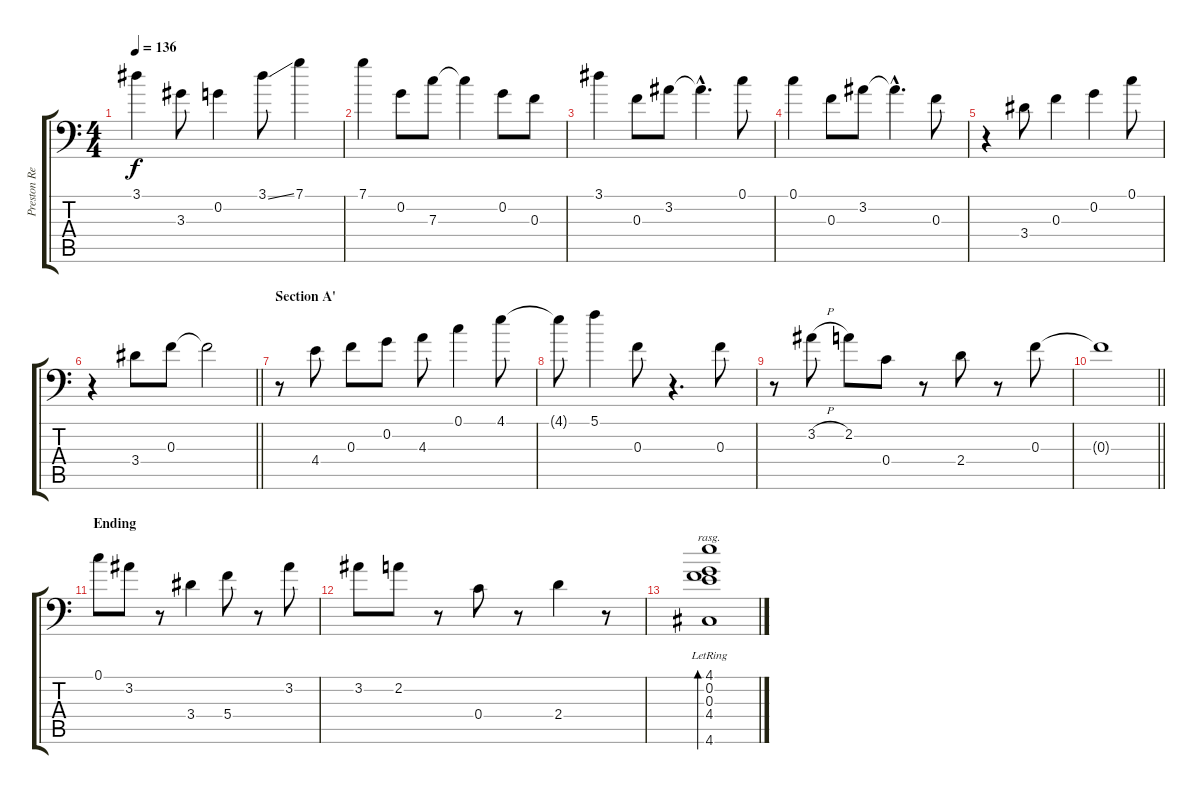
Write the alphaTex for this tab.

\track ("Preston Reed" "Preston Re") {instrument acousticguitarsteel}
\staff {score tabs}
\tuning (C4 G3 F3 C3 F2 A1) {hide}
\ts (4 4)
\tempo 136
\clef f4
\ks c
3.1.4{dy f} 3.3.8 0.2.4 3.1{ss}.8 7.1.4 |
7.1.4 0.2.8 7.3.8 7.3{t}.4 0.2.8 0.3.8 |
3.1.4 0.3.8 3.2.8 3.2{hac t}.4{d} 0.1.8 |
0.1.4 0.3.8 3.2.8 3.2{hac t}.4{d} 0.3.8 |
r.4 3.4.8 0.3.4 0.2.4 0.1.8 |
\barLineRight lightlight
r.4 3.4.8 0.3.8 0.3{t}.2 |
\section ("" "Section A'")
r.8 4.4.8 0.3.8 0.2.8 4.3.8 0.1.4 4.1.8 |
4.1{t}.8 5.1.4 0.3.8 r.4{d} 0.3.8 |
r.8 3.2{h}.8 2.2.8 0.4.8 r.8 2.4.8 r.8 0.3.8 |
\barLineRight lightlight
0.3{t}.1 |
\section ("" "Ending")
0.1.8 3.2.8 r.8 3.4.4 5.4.8 r.8 3.2.8 |
3.2.8 2.2.8 r.8 0.4.8 r.8 2.4.4 r.8 |
(4.1{lr} 0.2{lr} 0.3{lr} 4.4{lr} 4.6{lr}).1{bd 120 rasg ii}
